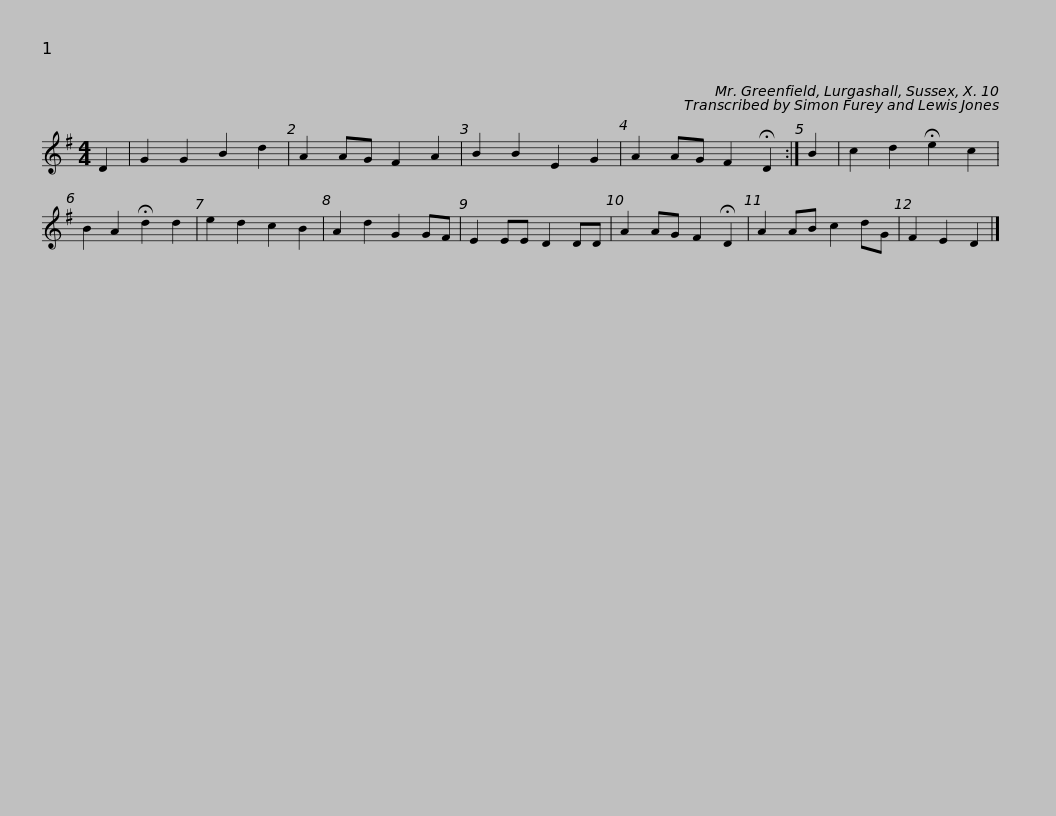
X:1
L:1/8
M:4/4
I:linebreak $
K:G
V:1 treble
V:1
 D2 | G2 G2 B2 d2 | A2 AG F2 A2 | B2 B2 E2 G2 | A2 AG F2 !fermata!D2 :| %5
 B2 | c2 d2 !fermata!e2 c2 |$ B2 A2 !fermata!d2 d2 | e2 d2 c2 B2 | A2 d2 G2 GF | %10
 E2 EE D2 DD | A2 AG F2 !fermata!D2 | A2 AB c2 dG | F2 E2 D2 |] %14
